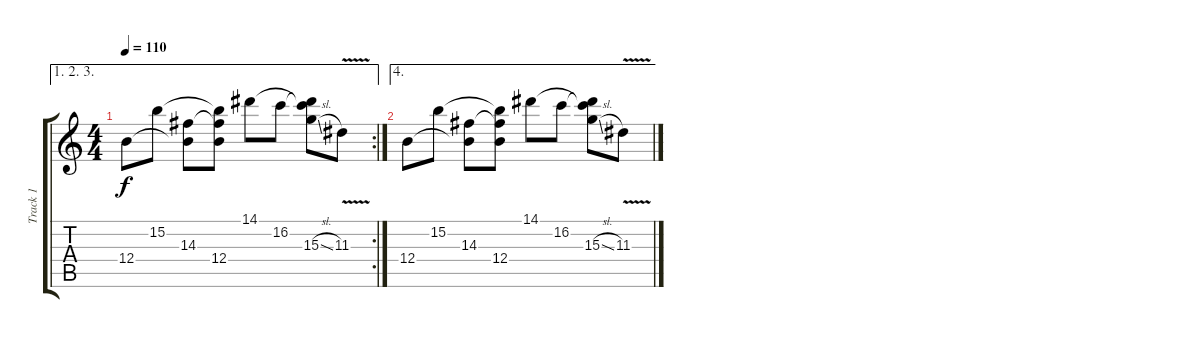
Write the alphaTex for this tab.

\track ("Track 1" "Track 1") {instrument overdrivenguitar}
\staff {score tabs}
\tuning (Db4 Ab3 E3 B2 Gb2 B1) {hide}
\ae (1 2 3)
\rc 2
\ts (4 4)
\tempo 110
\clef g2
\ks c
12.4.8{dy f} 15.2.8 (14.3 12.4{t}).8 (15.2{t} 14.3{t} 12.4).8 14.1.8 16.2.8 (14.1{t} 16.2{t} 15.3{sl}).8 11.3{v}.8 |
\ae 4
12.4.8 15.2.8 (14.3 12.4{t}).8 (15.2{t} 14.3{t} 12.4).8 14.1.8 16.2.8 (14.1{t} 16.2{t} 15.3{sl}).8 11.3{v}.8
